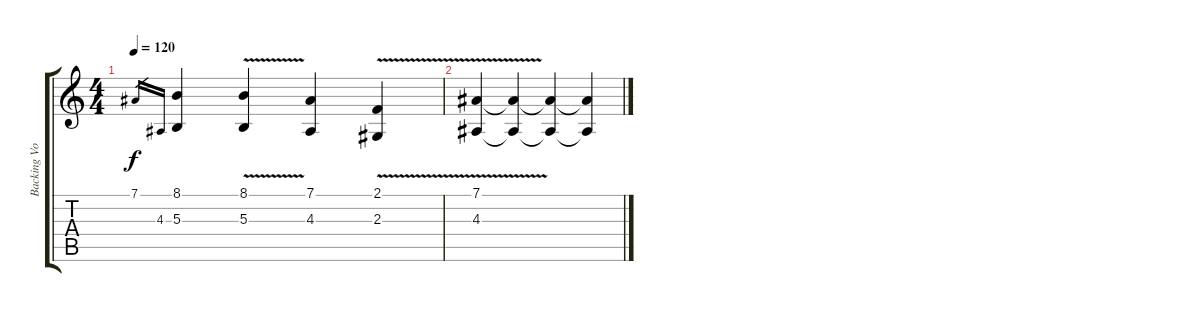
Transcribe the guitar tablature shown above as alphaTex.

\track ("Backing Vocals" "Backing Vo") {instrument accordion}
\staff {score tabs}
\tuning (Eb4 Bb3 Gb3 Db3 Ab2 Eb2) {hide}
\ts (4 4)
\tempo 120
\clef g2
\ks c
7.1.16{gr dy f instrument accordion} 4.3.16{gr} (8.1 5.3).4 (8.1{v} 5.3{v}).4 (7.1 4.3).4 (2.1{v} 2.3).4 |
(7.1{v} 4.3).4 (7.1{t} 4.3{t}).4 (7.1{t} 4.3{t}).4 (7.1{t} 4.3{t}).4
